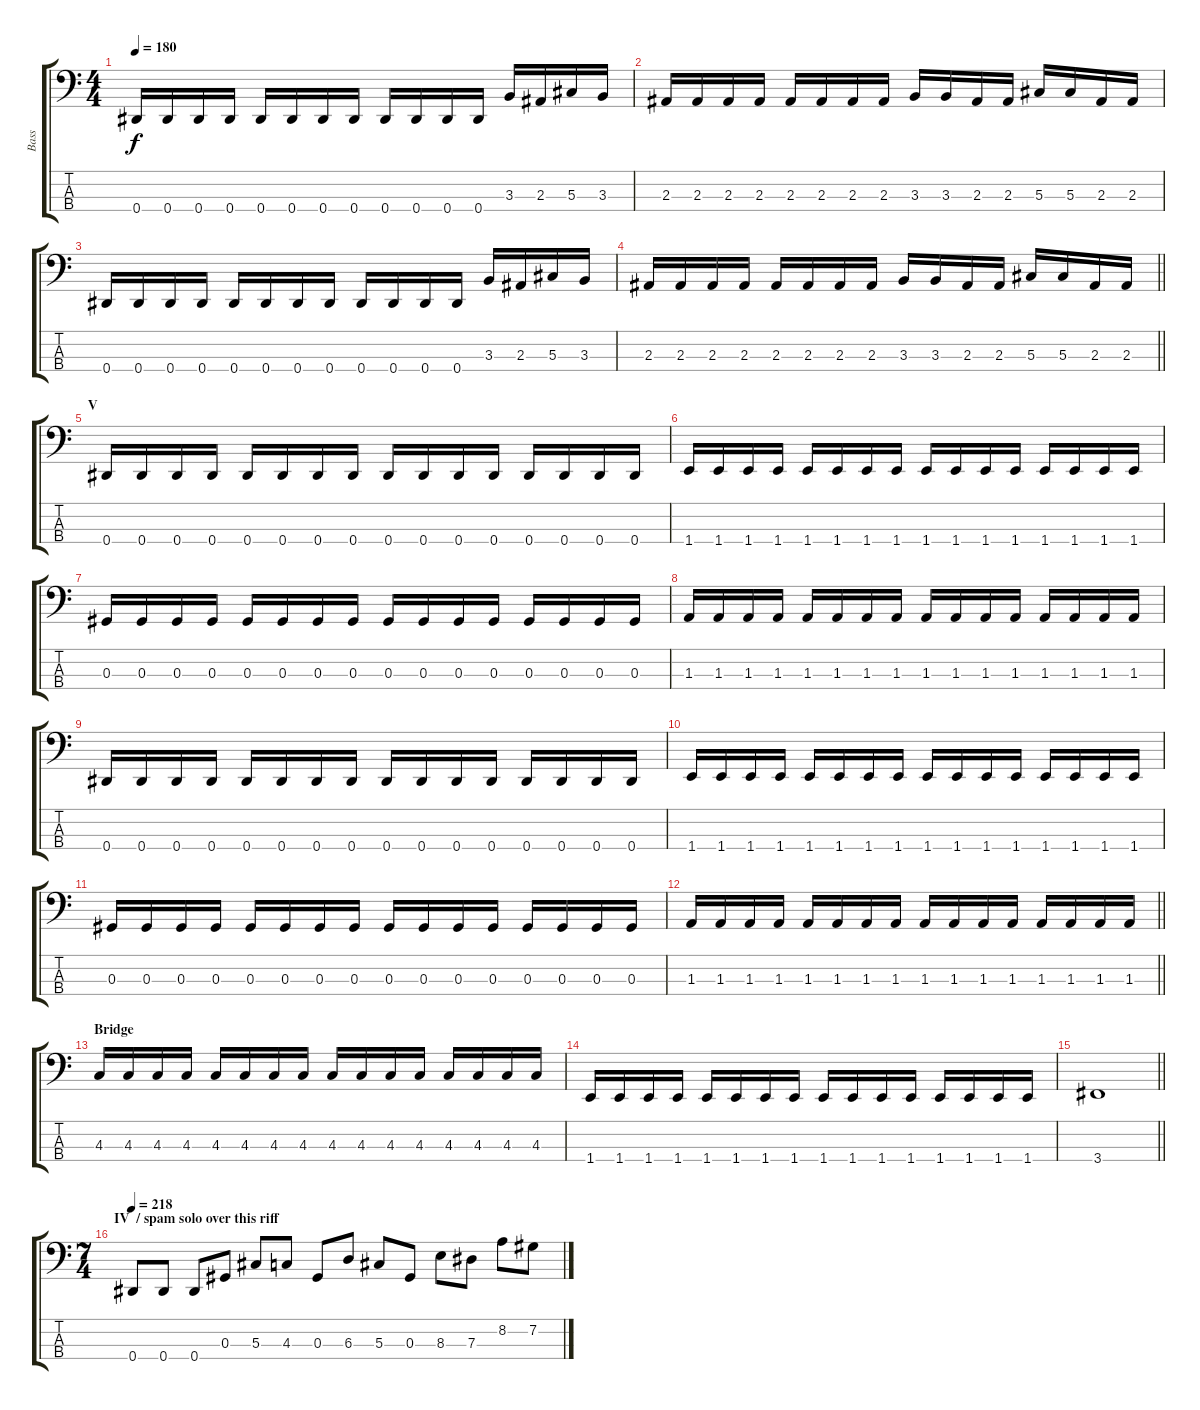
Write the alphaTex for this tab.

\track ("Bass" "Bass") {instrument electricbasspick}
\staff {score tabs}
\tuning (Gb2 Db2 Ab1 Eb1) {hide}
\ts (4 4)
\tempo 180
\clef f4
\ks c
0.4.16{dy f} 0.4.16 0.4.16 0.4.16 0.4.16 0.4.16 0.4.16 0.4.16 0.4.16 0.4.16 0.4.16 0.4.16 3.3.16 2.3.16 5.3.16 3.3.16 |
2.3.16 2.3.16 2.3.16 2.3.16 2.3.16 2.3.16 2.3.16 2.3.16 3.3.16 3.3.16 2.3.16 2.3.16 5.3.16 5.3.16 2.3.16 2.3.16 |
0.4.16 0.4.16 0.4.16 0.4.16 0.4.16 0.4.16 0.4.16 0.4.16 0.4.16 0.4.16 0.4.16 0.4.16 3.3.16 2.3.16 5.3.16 3.3.16 |
\barLineRight lightlight
2.3.16 2.3.16 2.3.16 2.3.16 2.3.16 2.3.16 2.3.16 2.3.16 3.3.16 3.3.16 2.3.16 2.3.16 5.3.16 5.3.16 2.3.16 2.3.16 |
\section ("" "V")
0.4.16 0.4.16 0.4.16 0.4.16 0.4.16 0.4.16 0.4.16 0.4.16 0.4.16 0.4.16 0.4.16 0.4.16 0.4.16 0.4.16 0.4.16 0.4.16 |
1.4.16 1.4.16 1.4.16 1.4.16 1.4.16 1.4.16 1.4.16 1.4.16 1.4.16 1.4.16 1.4.16 1.4.16 1.4.16 1.4.16 1.4.16 1.4.16 |
0.3.16 0.3.16 0.3.16 0.3.16 0.3.16 0.3.16 0.3.16 0.3.16 0.3.16 0.3.16 0.3.16 0.3.16 0.3.16 0.3.16 0.3.16 0.3.16 |
1.3.16 1.3.16 1.3.16 1.3.16 1.3.16 1.3.16 1.3.16 1.3.16 1.3.16 1.3.16 1.3.16 1.3.16 1.3.16 1.3.16 1.3.16 1.3.16 |
0.4.16 0.4.16 0.4.16 0.4.16 0.4.16 0.4.16 0.4.16 0.4.16 0.4.16 0.4.16 0.4.16 0.4.16 0.4.16 0.4.16 0.4.16 0.4.16 |
1.4.16 1.4.16 1.4.16 1.4.16 1.4.16 1.4.16 1.4.16 1.4.16 1.4.16 1.4.16 1.4.16 1.4.16 1.4.16 1.4.16 1.4.16 1.4.16 |
0.3.16 0.3.16 0.3.16 0.3.16 0.3.16 0.3.16 0.3.16 0.3.16 0.3.16 0.3.16 0.3.16 0.3.16 0.3.16 0.3.16 0.3.16 0.3.16 |
\barLineRight lightlight
1.3.16 1.3.16 1.3.16 1.3.16 1.3.16 1.3.16 1.3.16 1.3.16 1.3.16 1.3.16 1.3.16 1.3.16 1.3.16 1.3.16 1.3.16 1.3.16 |
\section ("" "Bridge")
4.3.16 4.3.16 4.3.16 4.3.16 4.3.16 4.3.16 4.3.16 4.3.16 4.3.16 4.3.16 4.3.16 4.3.16 4.3.16 4.3.16 4.3.16 4.3.16 |
1.4.16 1.4.16 1.4.16 1.4.16 1.4.16 1.4.16 1.4.16 1.4.16 1.4.16 1.4.16 1.4.16 1.4.16 1.4.16 1.4.16 1.4.16 1.4.16 |
\barLineRight lightlight
3.4.1 |
\ts (7 4)
\section ("" "IV  / spam solo over this riff")
\tempo 218
0.4.8 0.4.8 0.4.8 0.3.8 5.3.8 4.3.8 0.3.8 6.3.8 5.3.8 0.3.8 8.3.8 7.3.8 8.2.8 7.2.8
